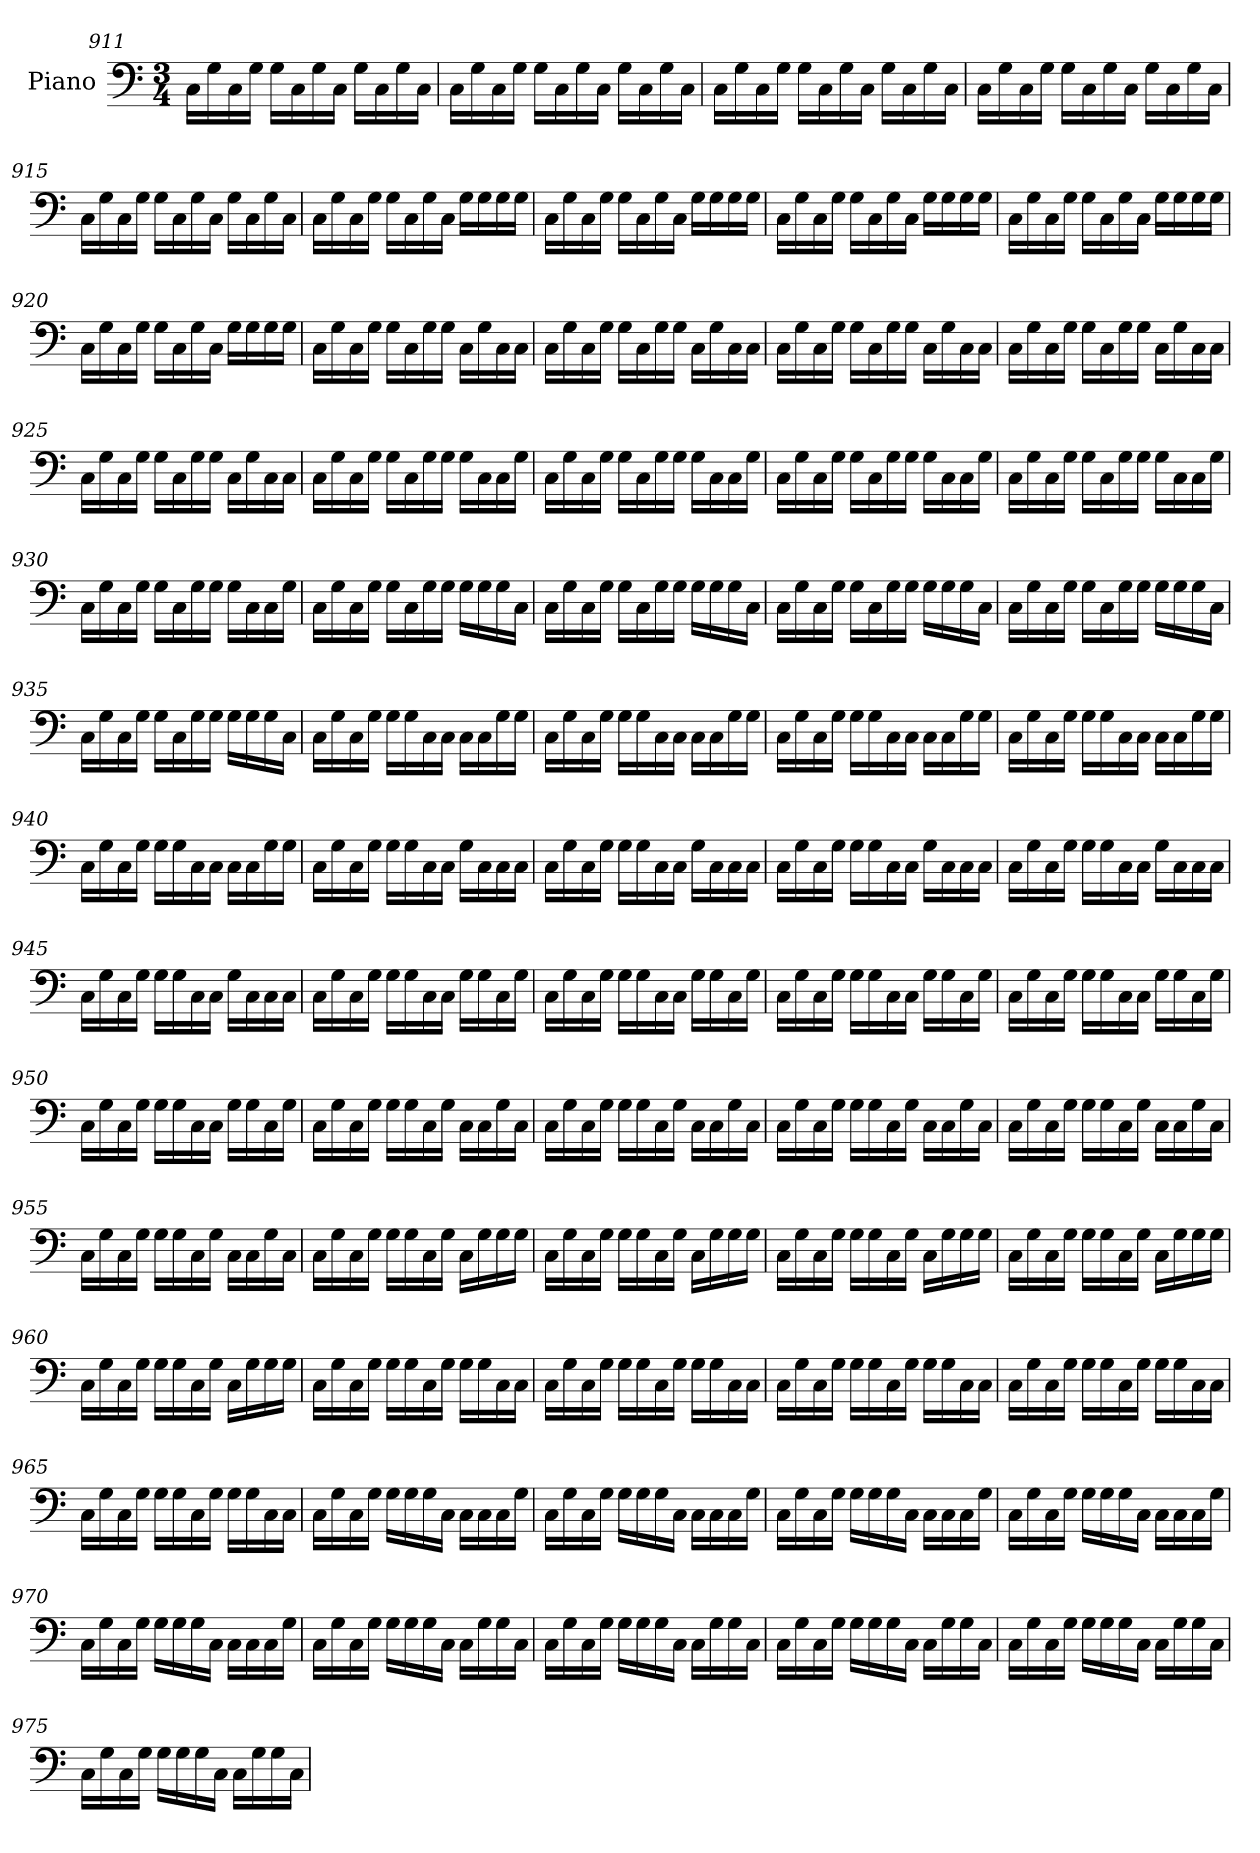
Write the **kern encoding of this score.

**kern
*part1
*staff1
*I"Piano
*I'Pno.
*clefF4
*k[]
*M3/4
=911
16C\LL
16G\
16C\
16G\JJ
16G\LL
16C\
16G\
16C\JJ
16G\LL
16C\
16G\
16C\JJ
=912
16C\LL
16G\
16C\
16G\JJ
16G\LL
16C\
16G\
16C\JJ
16G\LL
16C\
16G\
16C\JJ
!!LO:LB:g=z
=913
16C\LL
16G\
16C\
16G\JJ
16G\LL
16C\
16G\
16C\JJ
16G\LL
16C\
16G\
16C\JJ
=914
16C\LL
16G\
16C\
16G\JJ
16G\LL
16C\
16G\
16C\JJ
16G\LL
16C\
16G\
16C\JJ
=915
16C\LL
16G\
16C\
16G\JJ
16G\LL
16C\
16G\
16C\JJ
16G\LL
16C\
16G\
16C\JJ
!!LO:LB:g=z
=916
16C\LL
16G\
16C\
16G\JJ
16G\LL
16C\
16G\
16C\JJ
16G\LL
16G\
16G\
16G\JJ
=917
16C\LL
16G\
16C\
16G\JJ
16G\LL
16C\
16G\
16C\JJ
16G\LL
16G\
16G\
16G\JJ
=918
16C\LL
16G\
16C\
16G\JJ
16G\LL
16C\
16G\
16C\JJ
16G\LL
16G\
16G\
16G\JJ
!!LO:LB:g=z
=919
16C\LL
16G\
16C\
16G\JJ
16G\LL
16C\
16G\
16C\JJ
16G\LL
16G\
16G\
16G\JJ
=920
16C\LL
16G\
16C\
16G\JJ
16G\LL
16C\
16G\
16C\JJ
16G\LL
16G\
16G\
16G\JJ
=921
16C\LL
16G\
16C\
16G\JJ
16G\LL
16C\
16G\
16G\JJ
16C\LL
16G\
16C\
16C\JJ
!!LO:LB:g=z
=922
16C\LL
16G\
16C\
16G\JJ
16G\LL
16C\
16G\
16G\JJ
16C\LL
16G\
16C\
16C\JJ
=923
16C\LL
16G\
16C\
16G\JJ
16G\LL
16C\
16G\
16G\JJ
16C\LL
16G\
16C\
16C\JJ
=924
16C\LL
16G\
16C\
16G\JJ
16G\LL
16C\
16G\
16G\JJ
16C\LL
16G\
16C\
16C\JJ
!!LO:LB:g=z
=925
16C\LL
16G\
16C\
16G\JJ
16G\LL
16C\
16G\
16G\JJ
16C\LL
16G\
16C\
16C\JJ
=926
16C\LL
16G\
16C\
16G\JJ
16G\LL
16C\
16G\
16G\JJ
16G\LL
16C\
16C\
16G\JJ
=927
16C\LL
16G\
16C\
16G\JJ
16G\LL
16C\
16G\
16G\JJ
16G\LL
16C\
16C\
16G\JJ
!!LO:LB:g=z
=928
16C\LL
16G\
16C\
16G\JJ
16G\LL
16C\
16G\
16G\JJ
16G\LL
16C\
16C\
16G\JJ
=929
16C\LL
16G\
16C\
16G\JJ
16G\LL
16C\
16G\
16G\JJ
16G\LL
16C\
16C\
16G\JJ
=930
16C\LL
16G\
16C\
16G\JJ
16G\LL
16C\
16G\
16G\JJ
16G\LL
16C\
16C\
16G\JJ
!!LO:PB:g=z
=931
16C\LL
16G\
16C\
16G\JJ
16G\LL
16C\
16G\
16G\JJ
16G\LL
16G\
16G\
16C\JJ
=932
16C\LL
16G\
16C\
16G\JJ
16G\LL
16C\
16G\
16G\JJ
16G\LL
16G\
16G\
16C\JJ
=933
16C\LL
16G\
16C\
16G\JJ
16G\LL
16C\
16G\
16G\JJ
16G\LL
16G\
16G\
16C\JJ
!!LO:LB:g=z
=934
16C\LL
16G\
16C\
16G\JJ
16G\LL
16C\
16G\
16G\JJ
16G\LL
16G\
16G\
16C\JJ
=935
16C\LL
16G\
16C\
16G\JJ
16G\LL
16C\
16G\
16G\JJ
16G\LL
16G\
16G\
16C\JJ
=936
16C\LL
16G\
16C\
16G\JJ
16G\LL
16G\
16C\
16C\JJ
16C\LL
16C\
16G\
16G\JJ
!!LO:LB:g=z
=937
16C\LL
16G\
16C\
16G\JJ
16G\LL
16G\
16C\
16C\JJ
16C\LL
16C\
16G\
16G\JJ
=938
16C\LL
16G\
16C\
16G\JJ
16G\LL
16G\
16C\
16C\JJ
16C\LL
16C\
16G\
16G\JJ
=939
16C\LL
16G\
16C\
16G\JJ
16G\LL
16G\
16C\
16C\JJ
16C\LL
16C\
16G\
16G\JJ
!!LO:LB:g=z
=940
16C\LL
16G\
16C\
16G\JJ
16G\LL
16G\
16C\
16C\JJ
16C\LL
16C\
16G\
16G\JJ
=941
16C\LL
16G\
16C\
16G\JJ
16G\LL
16G\
16C\
16C\JJ
16G\LL
16C\
16C\
16C\JJ
=942
16C\LL
16G\
16C\
16G\JJ
16G\LL
16G\
16C\
16C\JJ
16G\LL
16C\
16C\
16C\JJ
!!LO:LB:g=z
=943
16C\LL
16G\
16C\
16G\JJ
16G\LL
16G\
16C\
16C\JJ
16G\LL
16C\
16C\
16C\JJ
=944
16C\LL
16G\
16C\
16G\JJ
16G\LL
16G\
16C\
16C\JJ
16G\LL
16C\
16C\
16C\JJ
=945
16C\LL
16G\
16C\
16G\JJ
16G\LL
16G\
16C\
16C\JJ
16G\LL
16C\
16C\
16C\JJ
!!LO:LB:g=z
=946
16C\LL
16G\
16C\
16G\JJ
16G\LL
16G\
16C\
16C\JJ
16G\LL
16G\
16C\
16G\JJ
=947
16C\LL
16G\
16C\
16G\JJ
16G\LL
16G\
16C\
16C\JJ
16G\LL
16G\
16C\
16G\JJ
=948
16C\LL
16G\
16C\
16G\JJ
16G\LL
16G\
16C\
16C\JJ
16G\LL
16G\
16C\
16G\JJ
!!LO:LB:g=z
=949
16C\LL
16G\
16C\
16G\JJ
16G\LL
16G\
16C\
16C\JJ
16G\LL
16G\
16C\
16G\JJ
=950
16C\LL
16G\
16C\
16G\JJ
16G\LL
16G\
16C\
16C\JJ
16G\LL
16G\
16C\
16G\JJ
=951
16C\LL
16G\
16C\
16G\JJ
16G\LL
16G\
16C\
16G\JJ
16C\LL
16C\
16G\
16C\JJ
!!LO:LB:g=z
=952
16C\LL
16G\
16C\
16G\JJ
16G\LL
16G\
16C\
16G\JJ
16C\LL
16C\
16G\
16C\JJ
=953
16C\LL
16G\
16C\
16G\JJ
16G\LL
16G\
16C\
16G\JJ
16C\LL
16C\
16G\
16C\JJ
=954
16C\LL
16G\
16C\
16G\JJ
16G\LL
16G\
16C\
16G\JJ
16C\LL
16C\
16G\
16C\JJ
!!LO:LB:g=z
=955
16C\LL
16G\
16C\
16G\JJ
16G\LL
16G\
16C\
16G\JJ
16C\LL
16C\
16G\
16C\JJ
=956
16C\LL
16G\
16C\
16G\JJ
16G\LL
16G\
16C\
16G\JJ
16C\LL
16G\
16G\
16G\JJ
=957
16C\LL
16G\
16C\
16G\JJ
16G\LL
16G\
16C\
16G\JJ
16C\LL
16G\
16G\
16G\JJ
!!LO:LB:g=z
=958
16C\LL
16G\
16C\
16G\JJ
16G\LL
16G\
16C\
16G\JJ
16C\LL
16G\
16G\
16G\JJ
=959
16C\LL
16G\
16C\
16G\JJ
16G\LL
16G\
16C\
16G\JJ
16C\LL
16G\
16G\
16G\JJ
=960
16C\LL
16G\
16C\
16G\JJ
16G\LL
16G\
16C\
16G\JJ
16C\LL
16G\
16G\
16G\JJ
!!LO:LB:g=z
=961
16C\LL
16G\
16C\
16G\JJ
16G\LL
16G\
16C\
16G\JJ
16G\LL
16G\
16C\
16C\JJ
=962
16C\LL
16G\
16C\
16G\JJ
16G\LL
16G\
16C\
16G\JJ
16G\LL
16G\
16C\
16C\JJ
=963
16C\LL
16G\
16C\
16G\JJ
16G\LL
16G\
16C\
16G\JJ
16G\LL
16G\
16C\
16C\JJ
!!LO:PB:g=z
=964
16C\LL
16G\
16C\
16G\JJ
16G\LL
16G\
16C\
16G\JJ
16G\LL
16G\
16C\
16C\JJ
=965
16C\LL
16G\
16C\
16G\JJ
16G\LL
16G\
16C\
16G\JJ
16G\LL
16G\
16C\
16C\JJ
=966
16C\LL
16G\
16C\
16G\JJ
16G\LL
16G\
16G\
16C\JJ
16C\LL
16C\
16C\
16G\JJ
!!LO:LB:g=z
=967
16C\LL
16G\
16C\
16G\JJ
16G\LL
16G\
16G\
16C\JJ
16C\LL
16C\
16C\
16G\JJ
=968
16C\LL
16G\
16C\
16G\JJ
16G\LL
16G\
16G\
16C\JJ
16C\LL
16C\
16C\
16G\JJ
=969
16C\LL
16G\
16C\
16G\JJ
16G\LL
16G\
16G\
16C\JJ
16C\LL
16C\
16C\
16G\JJ
!!LO:LB:g=z
=970
16C\LL
16G\
16C\
16G\JJ
16G\LL
16G\
16G\
16C\JJ
16C\LL
16C\
16C\
16G\JJ
=971
16C\LL
16G\
16C\
16G\JJ
16G\LL
16G\
16G\
16C\JJ
16C\LL
16G\
16G\
16C\JJ
=972
16C\LL
16G\
16C\
16G\JJ
16G\LL
16G\
16G\
16C\JJ
16C\LL
16G\
16G\
16C\JJ
!!LO:LB:g=z
=973
16C\LL
16G\
16C\
16G\JJ
16G\LL
16G\
16G\
16C\JJ
16C\LL
16G\
16G\
16C\JJ
=974
16C\LL
16G\
16C\
16G\JJ
16G\LL
16G\
16G\
16C\JJ
16C\LL
16G\
16G\
16C\JJ
=975
16C\LL
16G\
16C\
16G\JJ
16G\LL
16G\
16G\
16C\JJ
16C\LL
16G\
16G\
16C\JJ
=
*-
